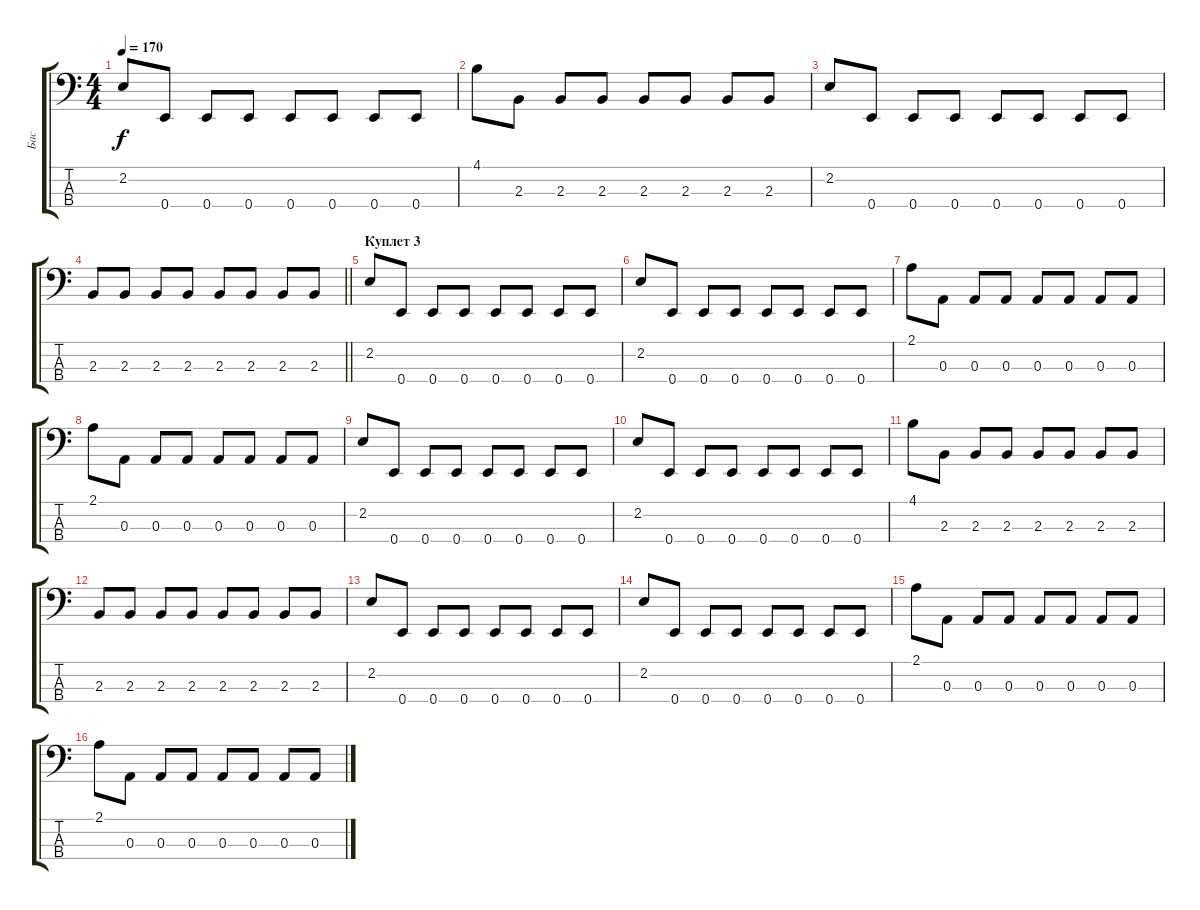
\track ("Бас" "Бас") {instrument electricbasspick}
\staff {score tabs}
\tuning (G2 D2 A1 E1) {hide}
\ts (4 4)
\tempo 170
\clef f4
\ks c
2.2.8{dy f} 0.4.8 0.4.8 0.4.8 0.4.8 0.4.8 0.4.8 0.4.8 |
4.1.8 2.3.8 2.3.8 2.3.8 2.3.8 2.3.8 2.3.8 2.3.8 |
2.2.8 0.4.8 0.4.8 0.4.8 0.4.8 0.4.8 0.4.8 0.4.8 |
\barLineRight lightlight
2.3.8 2.3.8 2.3.8 2.3.8 2.3.8 2.3.8 2.3.8 2.3.8 |
\section ("" "Куплет 3")
2.2.8 0.4.8 0.4.8 0.4.8 0.4.8 0.4.8 0.4.8 0.4.8 |
2.2.8 0.4.8 0.4.8 0.4.8 0.4.8 0.4.8 0.4.8 0.4.8 |
2.1.8 0.3.8 0.3.8 0.3.8 0.3.8 0.3.8 0.3.8 0.3.8 |
2.1.8 0.3.8 0.3.8 0.3.8 0.3.8 0.3.8 0.3.8 0.3.8 |
2.2.8 0.4.8 0.4.8 0.4.8 0.4.8 0.4.8 0.4.8 0.4.8 |
2.2.8 0.4.8 0.4.8 0.4.8 0.4.8 0.4.8 0.4.8 0.4.8 |
4.1.8 2.3.8 2.3.8 2.3.8 2.3.8 2.3.8 2.3.8 2.3.8 |
2.3.8 2.3.8 2.3.8 2.3.8 2.3.8 2.3.8 2.3.8 2.3.8 |
2.2.8 0.4.8 0.4.8 0.4.8 0.4.8 0.4.8 0.4.8 0.4.8 |
2.2.8 0.4.8 0.4.8 0.4.8 0.4.8 0.4.8 0.4.8 0.4.8 |
2.1.8 0.3.8 0.3.8 0.3.8 0.3.8 0.3.8 0.3.8 0.3.8 |
2.1.8 0.3.8 0.3.8 0.3.8 0.3.8 0.3.8 0.3.8 0.3.8
